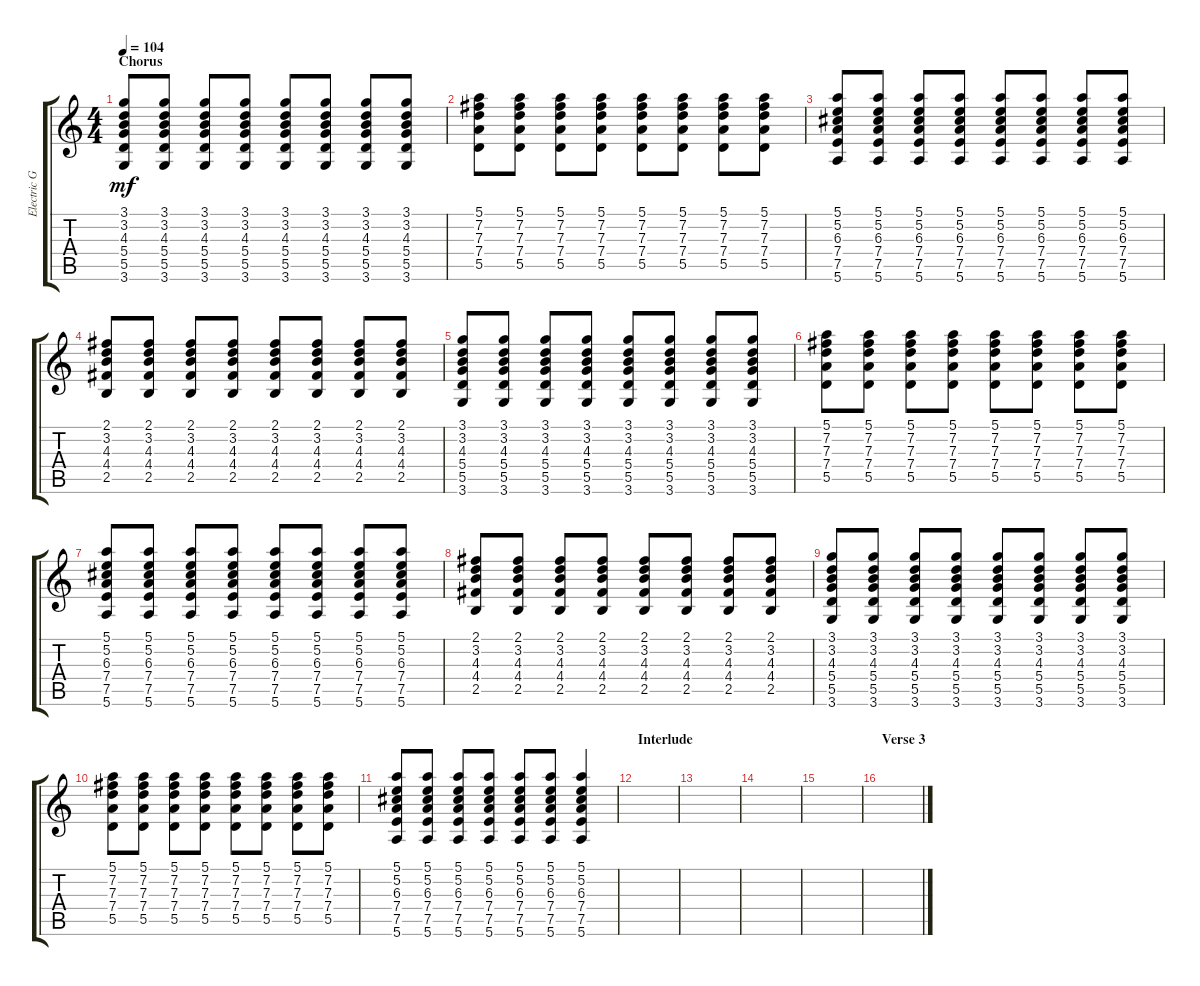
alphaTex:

\track ("Electric Guitar" "Electric G") {instrument overdrivenguitar}
\staff {score tabs}
\tuning (E4 B3 G3 D3 A2 E2) {hide}
\ts (4 4)
\section ("" "Chorus")
\tempo 104
\clef g2
\ks c
(3.1 3.2 4.3 5.4 5.5 3.6).8{dy mf} (3.1 3.2 4.3 5.4 5.5 3.6).8 (3.1 3.2 4.3 5.4 5.5 3.6).8 (3.1 3.2 4.3 5.4 5.5 3.6).8 (3.1 3.2 4.3 5.4 5.5 3.6).8 (3.1 3.2 4.3 5.4 5.5 3.6).8 (3.1 3.2 4.3 5.4 5.5 3.6).8 (3.1 3.2 4.3 5.4 5.5 3.6).8 |
(5.1 7.2 7.3 7.4 5.5).8 (5.1 7.2 7.3 7.4 5.5).8 (5.1 7.2 7.3 7.4 5.5).8 (5.1 7.2 7.3 7.4 5.5).8 (5.1 7.2 7.3 7.4 5.5).8 (5.1 7.2 7.3 7.4 5.5).8 (5.1 7.2 7.3 7.4 5.5).8 (5.1 7.2 7.3 7.4 5.5).8 |
(5.1 5.2 6.3 7.4 7.5 5.6).8 (5.1 5.2 6.3 7.4 7.5 5.6).8 (5.1 5.2 6.3 7.4 7.5 5.6).8 (5.1 5.2 6.3 7.4 7.5 5.6).8 (5.1 5.2 6.3 7.4 7.5 5.6).8 (5.1 5.2 6.3 7.4 7.5 5.6).8 (5.1 5.2 6.3 7.4 7.5 5.6).8 (5.1 5.2 6.3 7.4 7.5 5.6).8 |
(2.1 3.2 4.3 4.4 2.5).8 (2.1 3.2 4.3 4.4 2.5).8 (2.1 3.2 4.3 4.4 2.5).8 (2.1 3.2 4.3 4.4 2.5).8 (2.1 3.2 4.3 4.4 2.5).8 (2.1 3.2 4.3 4.4 2.5).8 (2.1 3.2 4.3 4.4 2.5).8 (2.1 3.2 4.3 4.4 2.5).8 |
(3.1 3.2 4.3 5.4 5.5 3.6).8 (3.1 3.2 4.3 5.4 5.5 3.6).8 (3.1 3.2 4.3 5.4 5.5 3.6).8 (3.1 3.2 4.3 5.4 5.5 3.6).8 (3.1 3.2 4.3 5.4 5.5 3.6).8 (3.1 3.2 4.3 5.4 5.5 3.6).8 (3.1 3.2 4.3 5.4 5.5 3.6).8 (3.1 3.2 4.3 5.4 5.5 3.6).8 |
(5.1 7.2 7.3 7.4 5.5).8 (5.1 7.2 7.3 7.4 5.5).8 (5.1 7.2 7.3 7.4 5.5).8 (5.1 7.2 7.3 7.4 5.5).8 (5.1 7.2 7.3 7.4 5.5).8 (5.1 7.2 7.3 7.4 5.5).8 (5.1 7.2 7.3 7.4 5.5).8 (5.1 7.2 7.3 7.4 5.5).8 |
(5.1 5.2 6.3 7.4 7.5 5.6).8 (5.1 5.2 6.3 7.4 7.5 5.6).8 (5.1 5.2 6.3 7.4 7.5 5.6).8 (5.1 5.2 6.3 7.4 7.5 5.6).8 (5.1 5.2 6.3 7.4 7.5 5.6).8 (5.1 5.2 6.3 7.4 7.5 5.6).8 (5.1 5.2 6.3 7.4 7.5 5.6).8 (5.1 5.2 6.3 7.4 7.5 5.6).8 |
(2.1 3.2 4.3 4.4 2.5).8 (2.1 3.2 4.3 4.4 2.5).8 (2.1 3.2 4.3 4.4 2.5).8 (2.1 3.2 4.3 4.4 2.5).8 (2.1 3.2 4.3 4.4 2.5).8 (2.1 3.2 4.3 4.4 2.5).8 (2.1 3.2 4.3 4.4 2.5).8 (2.1 3.2 4.3 4.4 2.5).8 |
(3.1 3.2 4.3 5.4 5.5 3.6).8 (3.1 3.2 4.3 5.4 5.5 3.6).8 (3.1 3.2 4.3 5.4 5.5 3.6).8 (3.1 3.2 4.3 5.4 5.5 3.6).8 (3.1 3.2 4.3 5.4 5.5 3.6).8 (3.1 3.2 4.3 5.4 5.5 3.6).8 (3.1 3.2 4.3 5.4 5.5 3.6).8 (3.1 3.2 4.3 5.4 5.5 3.6).8 |
(5.1 7.2 7.3 7.4 5.5).8 (5.1 7.2 7.3 7.4 5.5).8 (5.1 7.2 7.3 7.4 5.5).8 (5.1 7.2 7.3 7.4 5.5).8 (5.1 7.2 7.3 7.4 5.5).8 (5.1 7.2 7.3 7.4 5.5).8 (5.1 7.2 7.3 7.4 5.5).8 (5.1 7.2 7.3 7.4 5.5).8 |
(5.1 5.2 6.3 7.4 7.5 5.6).8 (5.1 5.2 6.3 7.4 7.5 5.6).8 (5.1 5.2 6.3 7.4 7.5 5.6).8 (5.1 5.2 6.3 7.4 7.5 5.6).8 (5.1 5.2 6.3 7.4 7.5 5.6).8 (5.1 5.2 6.3 7.4 7.5 5.6).8 (5.1 5.2 6.3 7.4 7.5 5.6).4 |
\section ("" "Interlude")
|
|
|
|
\section ("" "Verse 3")
